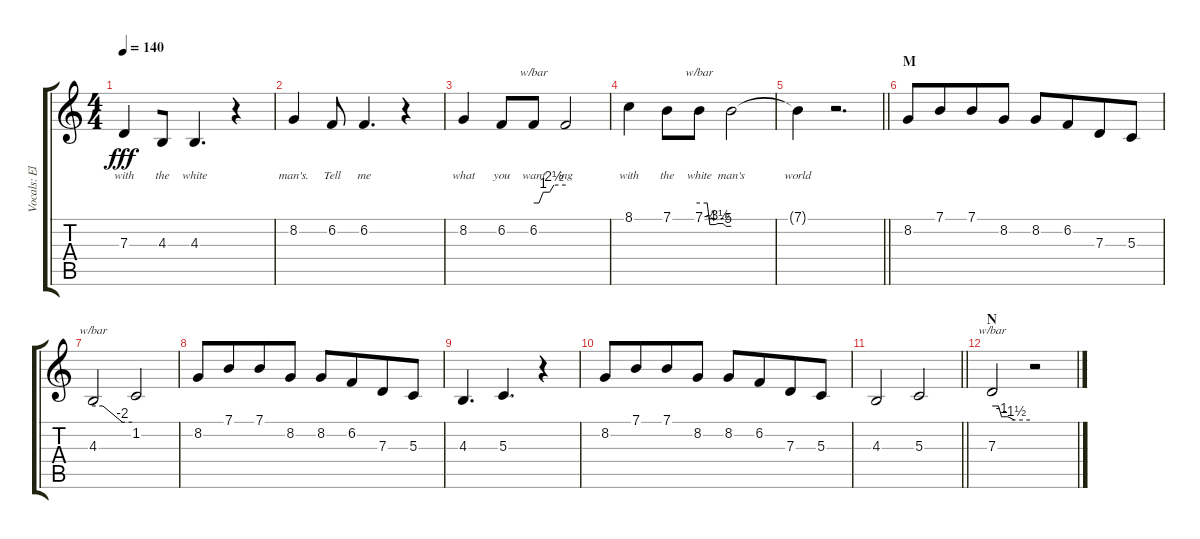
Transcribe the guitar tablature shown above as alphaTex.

\track ("Vocals: Elton John" "Vocals: El") {instrument vibraphone}
\staff {score tabs}
\tuning (E4 B3 G3 D3 A2 E2) {hide}
\ts (4 4)
\tempo 140
\clef g2
\ks c
7.3{t}.4{lyrics (0 "with") lyrics (1 "") lyrics (2 "") lyrics (3 "") lyrics (4 "") dy fff beam merge} 4.3.8{lyrics (0 "the") lyrics (1 "") lyrics (2 "") lyrics (3 "") lyrics (4 "")} 4.3.4{d lyrics (0 "white") lyrics (1 "") lyrics (2 "") lyrics (3 "") lyrics (4 "")} r.4 |
8.2.4{lyrics (0 "man's.") lyrics (1 "") lyrics (2 "") lyrics (3 "") lyrics (4 "")} 6.2.8{lyrics (0 "Tell") lyrics (1 "") lyrics (2 "") lyrics (3 "") lyrics (4 "")} 6.2.4{d lyrics (0 "me") lyrics (1 "") lyrics (2 "") lyrics (3 "") lyrics (4 "")} r.4 |
8.2.4{lyrics (0 "what") lyrics (1 "") lyrics (2 "") lyrics (3 "") lyrics (4 "")} 6.2.8{lyrics (0 "you") lyrics (1 "") lyrics (2 "") lyrics (3 "") lyrics (4 "")} 6.2.8{tbe (custom default 0 0 10 0 18 4 30 4 38 10 60 10) lyrics (0 "want") lyrics (1 "") lyrics (2 "") lyrics (3 "") lyrics (4 "")} 6.2{t}.2{lyrics (0 "ing") lyrics (1 "") lyrics (2 "") lyrics (3 "") lyrics (4 "")} |
8.1.4{lyrics (0 "with") lyrics (1 "") lyrics (2 "") lyrics (3 "") lyrics (4 "")} 7.1.8{lyrics (0 "the") lyrics (1 "") lyrics (2 "") lyrics (3 "") lyrics (4 "")} 7.1.8{tbe (custom default 0 0 15 0 20 -16 30 -16 35 -14 45 -14 50 -20 60 -20) lyrics (0 "white") lyrics (1 "") lyrics (2 "") lyrics (3 "") lyrics (4 "")} 7.1{t}.2{lyrics (0 "man's") lyrics (1 "") lyrics (2 "") lyrics (3 "") lyrics (4 "")} |
\barLineRight lightlight
7.1{t}.4{lyrics (0 "world") lyrics (1 "") lyrics (2 "") lyrics (3 "") lyrics (4 "")} r.2{d} |
\section ("" "M")
8.2.8 7.1.8{beam merge} 7.1.8 8.2.8{beam split} 8.2.8 6.2.8{beam merge} 7.3.8 5.3.8 |
4.3.2{tbe (custom default 0 0 15 0 45 -8 60 -8)} 1.2.2 |
8.2.8 7.1.8{beam merge} 7.1.8 8.2.8{beam split} 8.2.8 6.2.8{beam merge} 7.3.8 5.3.8 |
4.3.4{d} 5.3.4{d} r.4 |
8.2.8 7.1.8{beam merge} 7.1.8 8.2.8{beam split} 8.2.8 6.2.8{beam merge} 7.3.8 5.3.8 |
\barLineRight lightlight
4.3.2 5.3.2 |
\section ("" "N")
7.3.2{tbe (custom default 0 0 10 0 15 -4 25 -4 35 -6 60 -6)} r.2
